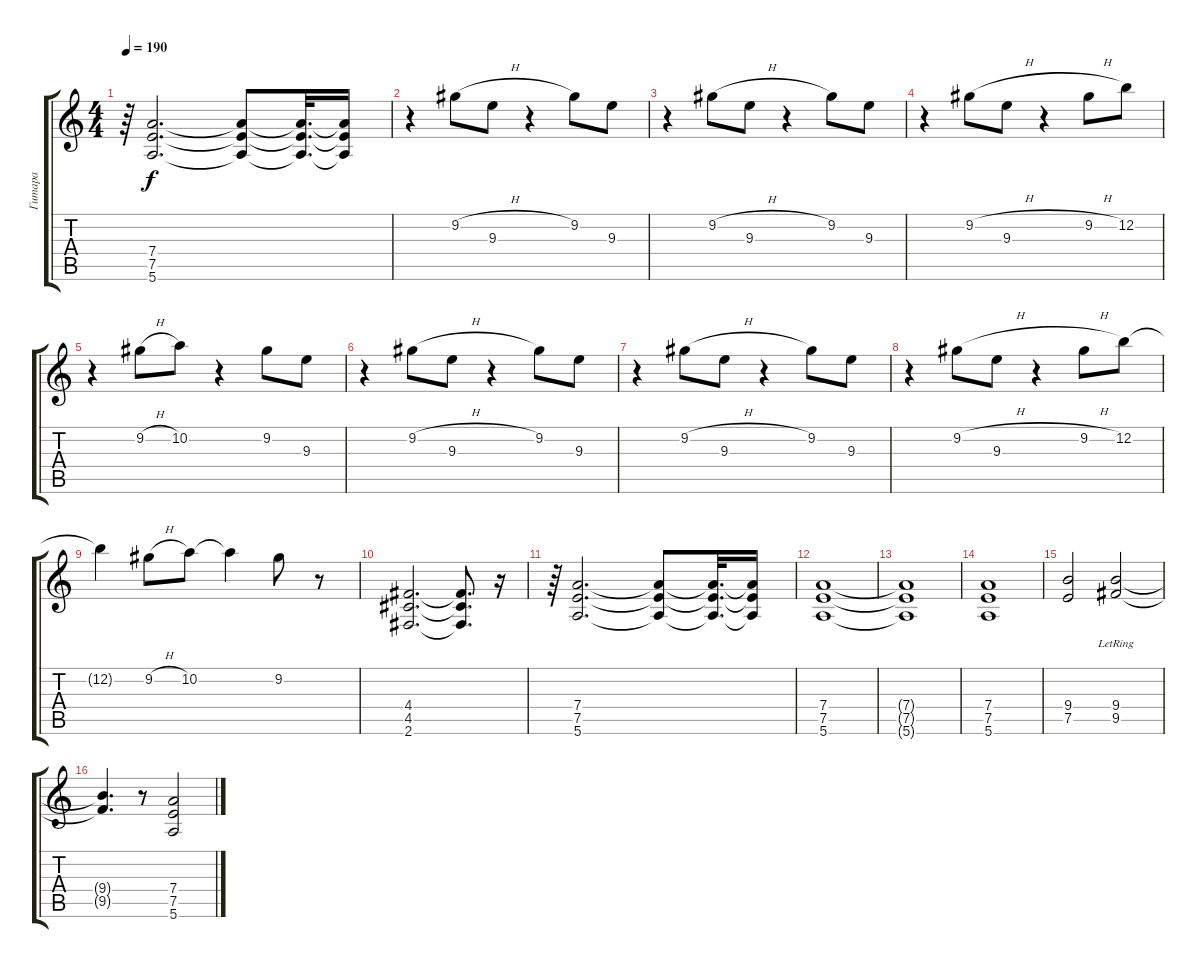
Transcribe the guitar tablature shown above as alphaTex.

\track ("Гитара" "Гитара") {instrument distortionguitar}
\staff {score tabs}
\tuning (E4 B3 G3 D3 A2 E2) {hide}
\ts (4 4)
\tempo 190
\clef g2
\ks c
r.64{dy f} (7.4 7.5 5.6).2{d} (7.4{t} 7.5{t} 5.6{t}).8 (7.4{t} 7.5{t} 5.6{t}).32{d} (7.4{t} 7.5{t} 5.6{t}).16 |
r.4 9.2{h}.8 9.3.8 r.4 9.2.8 9.3.8 |
r.4 9.2{h}.8 9.3.8 r.4 9.2.8 9.3.8 |
r.4 9.2{h}.8 9.3.8 r.4 9.2{h}.8 12.2.8 |
r.4 9.2{h}.8 10.2.8 r.4 9.2.8 9.3.8 |
r.4 9.2{h}.8 9.3.8 r.4 9.2.8 9.3.8 |
r.4 9.2{h}.8 9.3.8 r.4 9.2.8 9.3.8 |
r.4 9.2{h}.8 9.3.8 r.4 9.2{h}.8 12.2.8 |
12.2{t}.4 9.2{h}.8 10.2.8 10.2{t}.4 9.2.8 r.8 |
(4.4 4.5 2.6).2{d} (4.4{t} 4.5{t} 2.6{t}).8{d} r.16 |
r.64 (7.4 7.5 5.6).2{d} (7.4{t} 7.5{t} 5.6{t}).8 (7.4{t} 7.5{t} 5.6{t}).32{d} (7.4{t} 7.5{t} 5.6{t}).16 |
(7.4 7.5 5.6).1 |
(7.4{t} 7.5{t} 5.6{t}).1 |
(7.4 7.5 5.6).1 |
(9.4 7.5).2 (9.4{lr} 9.5{lr}).2 |
(9.4{t} 9.5{t}).4{d} r.8 (7.4 7.5 5.6).2
